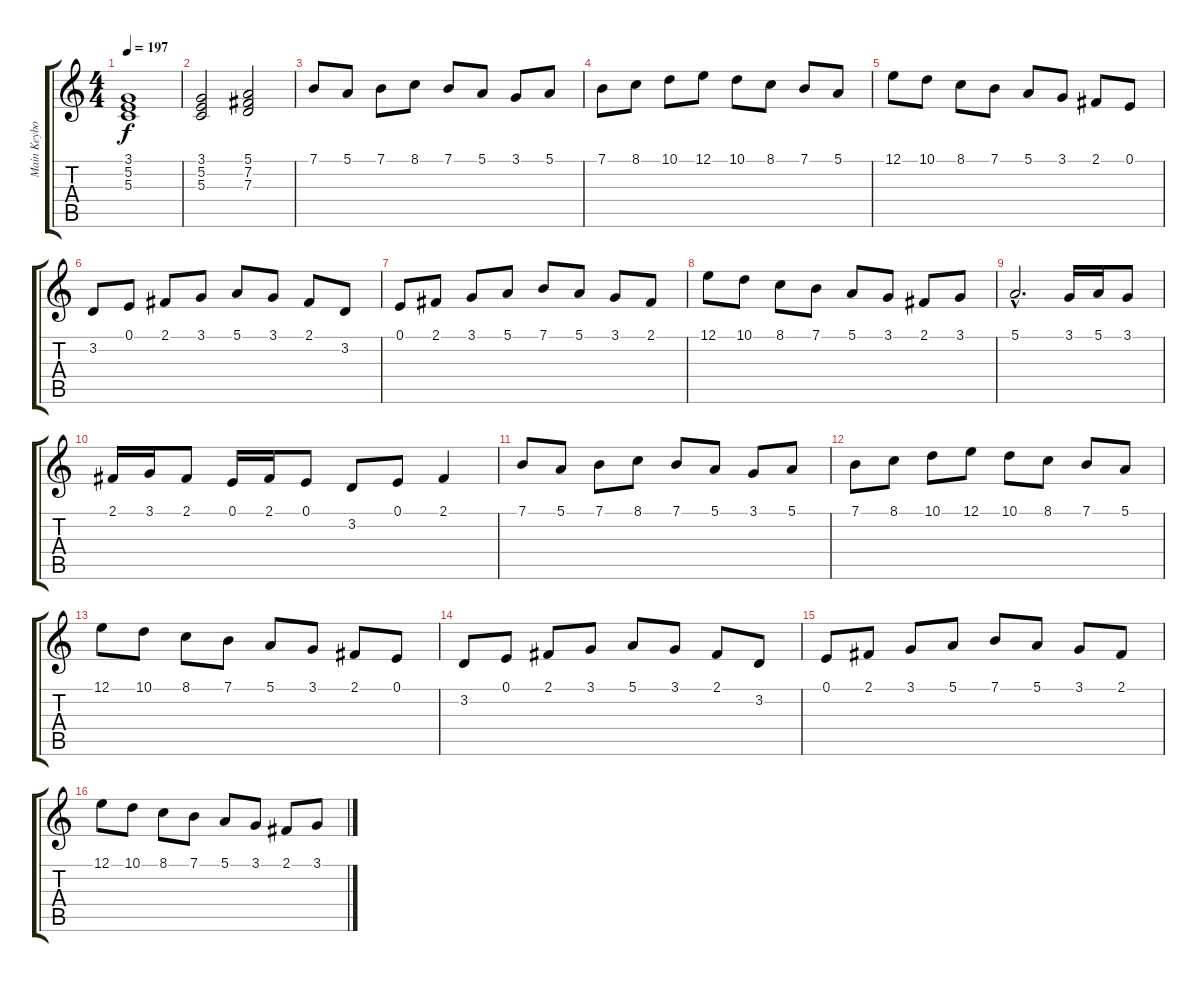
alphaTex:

\track ("Main Keyboards" "Main Keybo") {instrument stringensemble1}
\staff {score tabs}
\tuning (E4 B3 G3 D3 A2 E2) {hide}
\ts (4 4)
\tempo 197
\clef g2
\ks c
(3.1 5.2 5.3).1{dy f} |
(3.1 5.2 5.3).2 (5.1 7.2 7.3).2 |
7.1.8{volume 14 instrument stringensemble1} 5.1.8 7.1.8 8.1.8 7.1.8 5.1.8 3.1.8 5.1.8 |
7.1.8 8.1.8 10.1.8 12.1.8 10.1.8 8.1.8 7.1.8 5.1.8 |
12.1.8 10.1.8 8.1.8 7.1.8 5.1.8 3.1.8 2.1.8 0.1.8 |
3.2.8 0.1.8 2.1.8 3.1.8 5.1.8 3.1.8 2.1.8 3.2.8 |
0.1.8 2.1.8 3.1.8 5.1.8 7.1.8 5.1.8 3.1.8 2.1.8 |
12.1.8 10.1.8 8.1.8 7.1.8 5.1.8 3.1.8 2.1.8 3.1.8 |
5.1{hac}.2{d} 3.1.16 5.1.16 3.1.8 |
2.1.16 3.1.16 2.1.8 0.1.16 2.1.16 0.1.8 3.2.8 0.1.8 2.1.4 |
7.1.8 5.1.8 7.1.8 8.1.8 7.1.8 5.1.8 3.1.8 5.1.8 |
7.1.8 8.1.8 10.1.8 12.1.8 10.1.8 8.1.8 7.1.8 5.1.8 |
12.1.8 10.1.8 8.1.8 7.1.8 5.1.8 3.1.8 2.1.8 0.1.8 |
3.2.8 0.1.8 2.1.8 3.1.8 5.1.8 3.1.8 2.1.8 3.2.8 |
0.1.8 2.1.8 3.1.8 5.1.8 7.1.8 5.1.8 3.1.8 2.1.8 |
12.1.8 10.1.8 8.1.8 7.1.8 5.1.8 3.1.8 2.1.8 3.1.8
